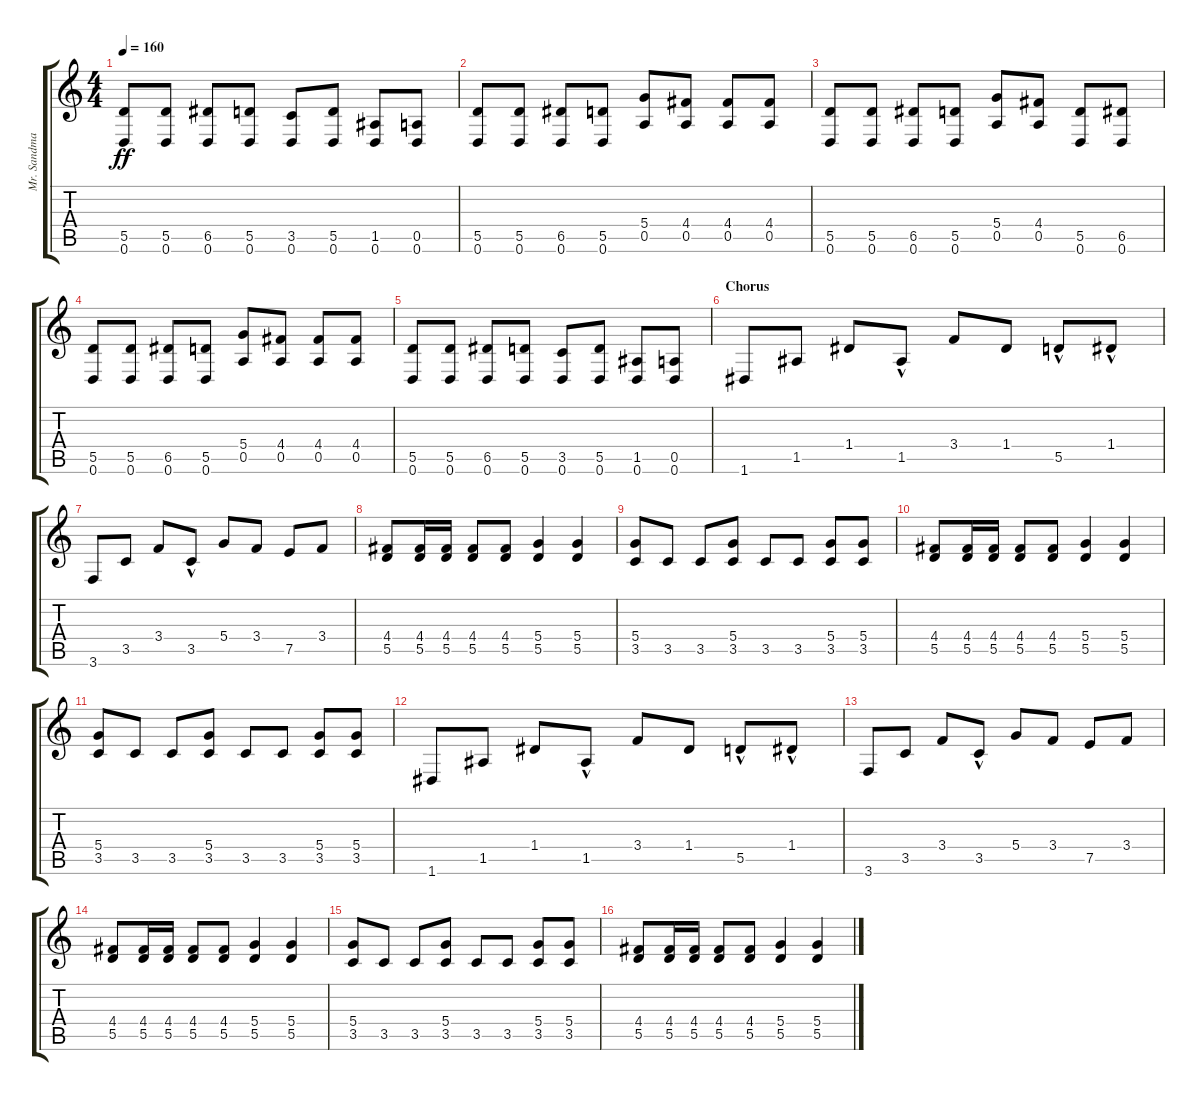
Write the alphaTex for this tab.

\track ("Mr. Sandman (Dirty)" "Mr. Sandma") {instrument distortionguitar}
\staff {score tabs}
\tuning (E4 B3 G3 D3 A2 D2) {hide}
\ts (4 4)
\tempo 160
\clef g2
\ks c
(5.5 0.6).8{dy ff} (5.5 0.6).8 (6.5 0.6).8 (5.5 0.6).8 (3.5 0.6).8 (5.5 0.6).8 (1.5 0.6).8 (0.5 0.6).8 |
(5.5 0.6).8 (5.5 0.6).8 (6.5 0.6).8 (5.5 0.6).8 (5.4 0.5).8 (4.4 0.5).8 (4.4 0.5).8 (4.4 0.5).8 |
(5.5 0.6).8 (5.5 0.6).8 (6.5 0.6).8 (5.5 0.6).8 (5.4 0.5).8 (4.4 0.5).8 (5.5 0.6).8 (6.5 0.6).8 |
(5.5 0.6).8 (5.5 0.6).8 (6.5 0.6).8 (5.5 0.6).8 (5.4 0.5).8 (4.4 0.5).8 (4.4 0.5).8 (4.4 0.5).8 |
(5.5 0.6).8 (5.5 0.6).8 (6.5 0.6).8 (5.5 0.6).8 (3.5 0.6).8 (5.5 0.6).8 (1.5 0.6).8 (0.5 0.6).8 |
\section ("" "Chorus")
1.6.8 1.5.8 1.4.8 1.5{hac}.8 3.4.8 1.4.8 5.5{hac}.8 1.4{hac}.8 |
3.6.8 3.5.8 3.4.8 3.5{hac}.8 5.4.8 3.4.8 7.5.8 3.4.8 |
(4.4 5.5).8 (4.4 5.5).16 (4.4 5.5).16 (4.4 5.5).8 (4.4 5.5).8 (5.4 5.5).4 (5.4 5.5).4 |
(5.4 3.5).8 3.5.8 3.5.8 (5.4 3.5).8 3.5.8 3.5.8 (5.4 3.5).8 (5.4 3.5).8 |
(4.4 5.5).8 (4.4 5.5).16 (4.4 5.5).16 (4.4 5.5).8 (4.4 5.5).8 (5.4 5.5).4 (5.4 5.5).4 |
(5.4 3.5).8 3.5.8 3.5.8 (5.4 3.5).8 3.5.8 3.5.8 (5.4 3.5).8 (5.4 3.5).8 |
1.6.8 1.5.8 1.4.8 1.5{hac}.8 3.4.8 1.4.8 5.5{hac}.8 1.4{hac}.8 |
3.6.8 3.5.8 3.4.8 3.5{hac}.8 5.4.8 3.4.8 7.5.8 3.4.8 |
(4.4 5.5).8 (4.4 5.5).16 (4.4 5.5).16 (4.4 5.5).8 (4.4 5.5).8 (5.4 5.5).4 (5.4 5.5).4 |
(5.4 3.5).8 3.5.8 3.5.8 (5.4 3.5).8 3.5.8 3.5.8 (5.4 3.5).8 (5.4 3.5).8 |
(4.4 5.5).8 (4.4 5.5).16 (4.4 5.5).16 (4.4 5.5).8 (4.4 5.5).8 (5.4 5.5).4 (5.4 5.5).4
